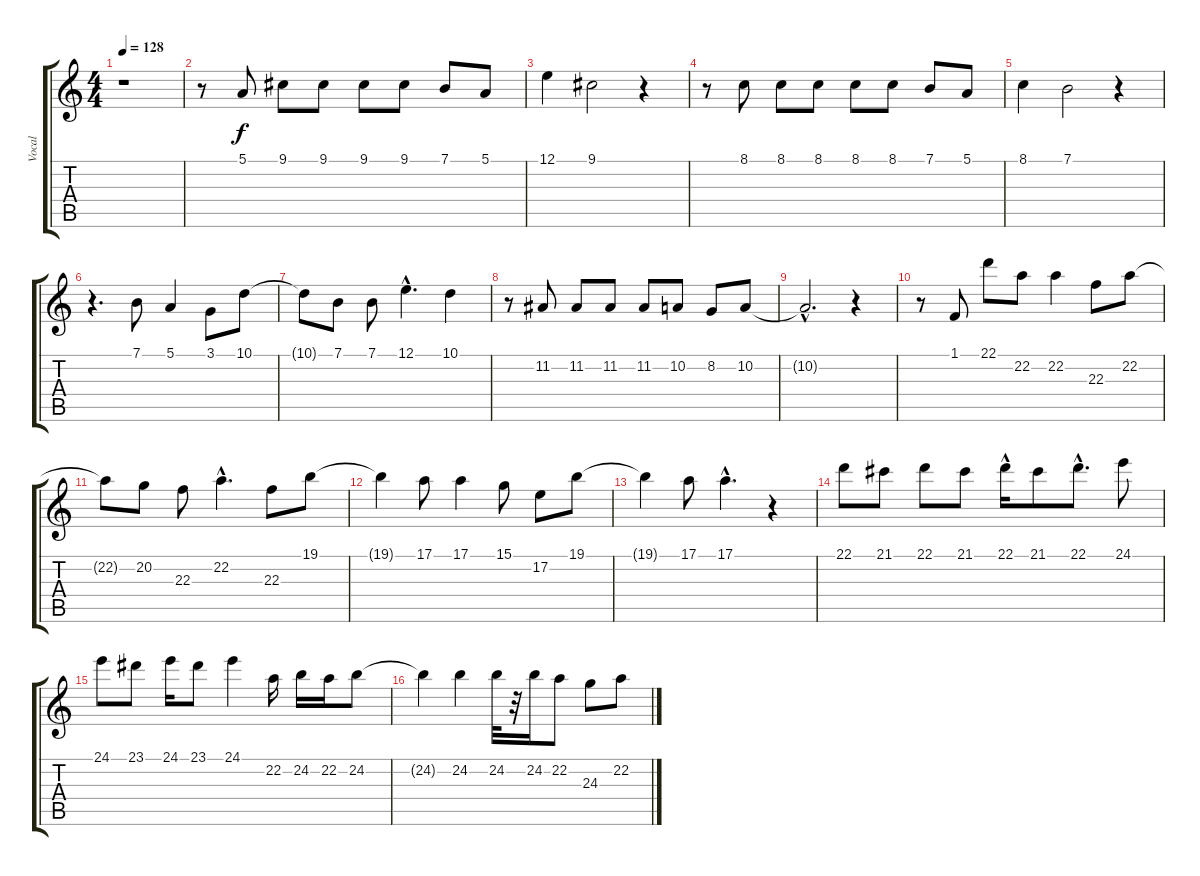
\track ("Vocal" "Vocal") {instrument churchorgan}
\staff {score tabs}
\tuning (E4 B3 G3 D3 A2 E2) {hide}
\ts (4 4)
\tempo 128
\clef g2
\ks c
r.1{dy f} |
r.8 5.1.8 9.1.8 9.1.8 9.1.8 9.1.8 7.1.8 5.1.8 |
12.1.4 9.1.2 r.4 |
r.8 8.1.8 8.1.8 8.1.8 8.1.8 8.1.8 7.1.8 5.1.8 |
8.1.4 7.1.2 r.4 |
r.4{d} 7.1.8 5.1.4 3.1.8 10.1.8 |
10.1{t}.8 7.1.8 7.1.8 12.1{hac}.4{d} 10.1.4 |
r.8 11.2.8 11.2.8 11.2.8 11.2.8 10.2.8 8.2.8 10.2.8 |
10.2{hac t}.2{d} r.4 |
r.8 1.1.8 22.1.8 22.2.8 22.2.4 22.3.8 22.2.8 |
22.2{t}.8 20.2.8 22.3.8 22.2{hac}.4{d} 22.3.8 19.1.8 |
19.1{t}.4 17.1.8 17.1.4 15.1.8 17.2.8 19.1.8 |
19.1{t}.4 17.1.8 17.1{hac}.4{d} r.4 |
22.1.8 21.1.8 22.1.8 21.1.8 22.1{hac}.16 21.1.8 22.1{hac}.8{d} 24.1.8 |
24.1.8 23.1.8 24.1.16 23.1.8 24.1.4 22.2.16 24.2.16 22.2.16 24.2.8 |
24.2{t}.4 24.2.4 24.2.32 r.32 24.2.16 22.2.8 24.3.8 22.2.8
